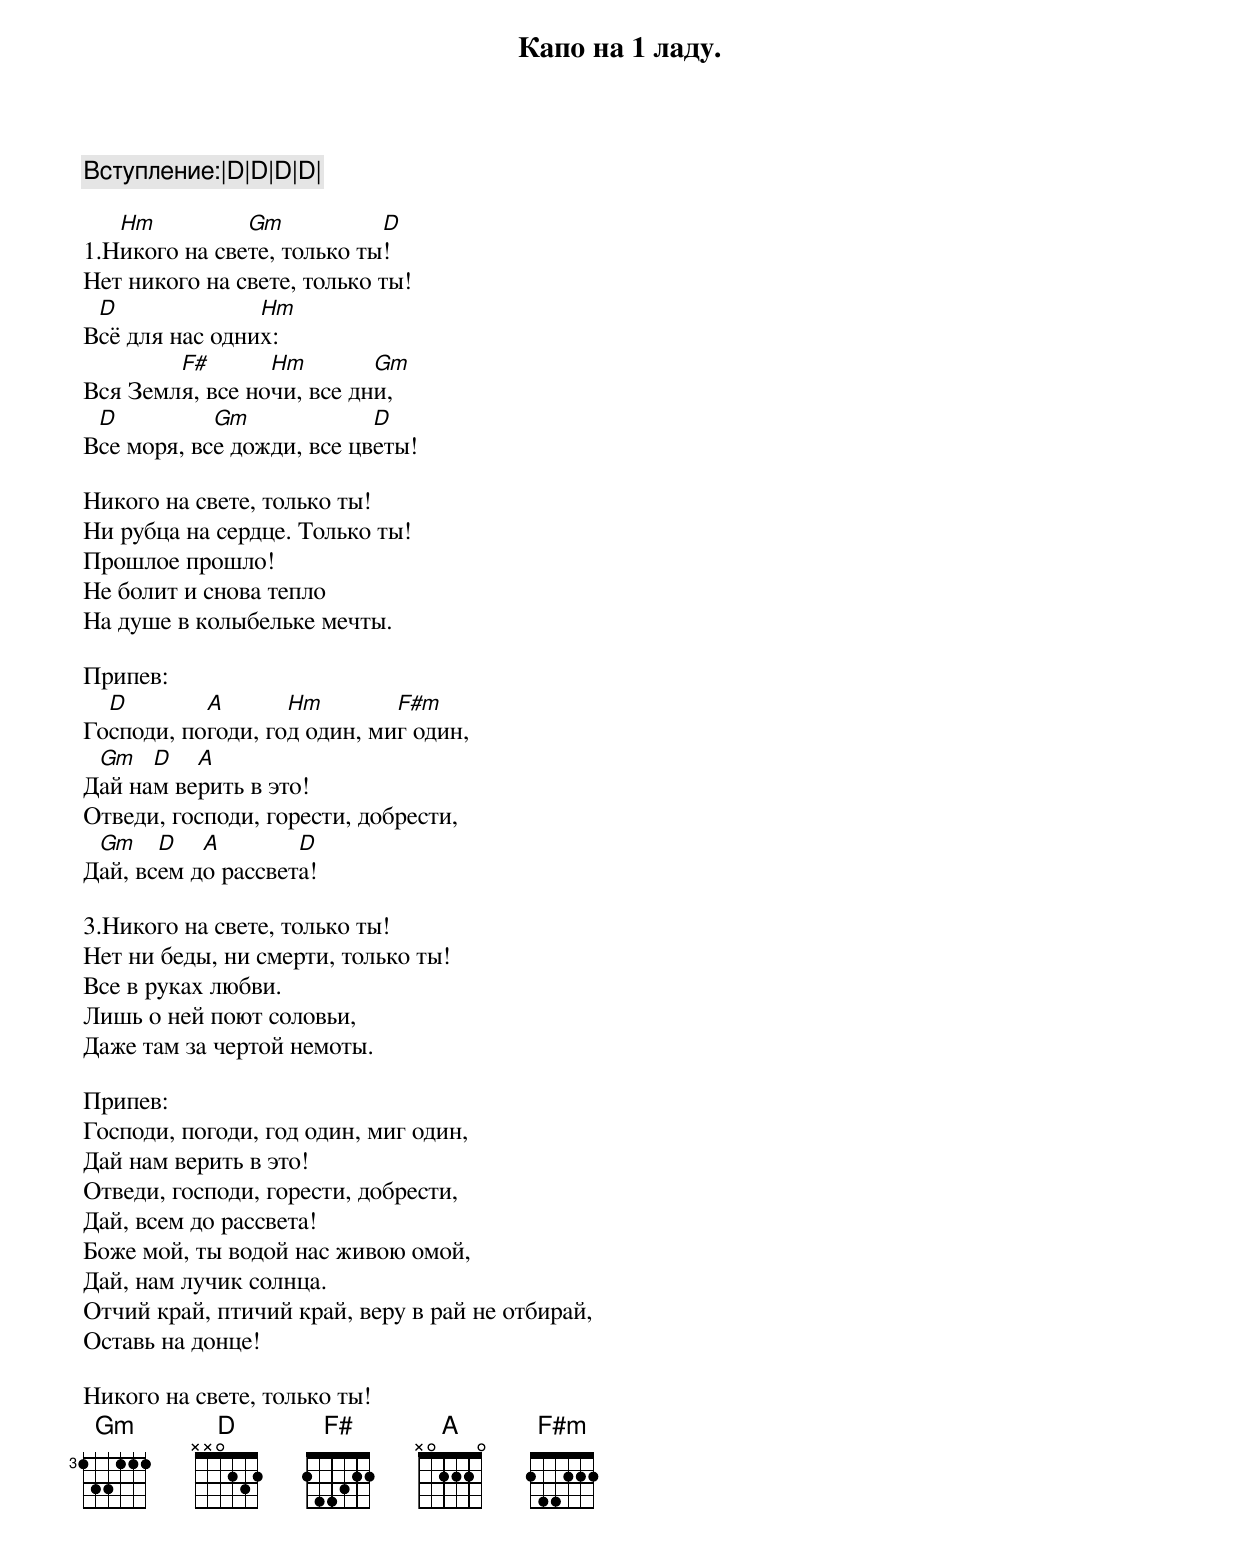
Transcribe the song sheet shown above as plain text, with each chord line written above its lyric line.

Капо на 1 ладу.

Вступление:|D|D|D|D|

   Hm          Gm           D
1.Никого на свете, только ты!
Нет никого на свете, только ты!
 D              Hm
Всё для нас одних:
        F#       Hm        Gm
Вся Земля, все ночи, все дни,
 D          Gm             D
Все моря, все дожди, все цветы!

Никого на свете, только ты!
Ни рубца на сердце. Только ты!
Прошлое прошло!
Не болит и снова тепло
На душе в колыбельке мечты.

Припев:
  D        A       Hm        F#m
Господи, погоди, год один, миг один,
 Gm   D   A
Дай нам верить в это!
Отведи, господи, горести, добрести,
 Gm    D   A        D
Дай, всем до рассвета!

3.Никого на свете, только ты!
Нет ни беды, ни смерти, только ты!
Все в руках любви.
Лишь о ней поют соловьи,
Даже там за чертой немоты.

Припев:
Господи, погоди, год один, миг один,
Дай нам верить в это!
Отведи, господи, горести, добрести,
Дай, всем до рассвета!
Боже мой, ты водой нас живою омой,
Дай, нам лучик солнца.
Отчий край, птичий край, веру в рай не отбирай,
Оставь на донце!

Никого на свете, только ты!
